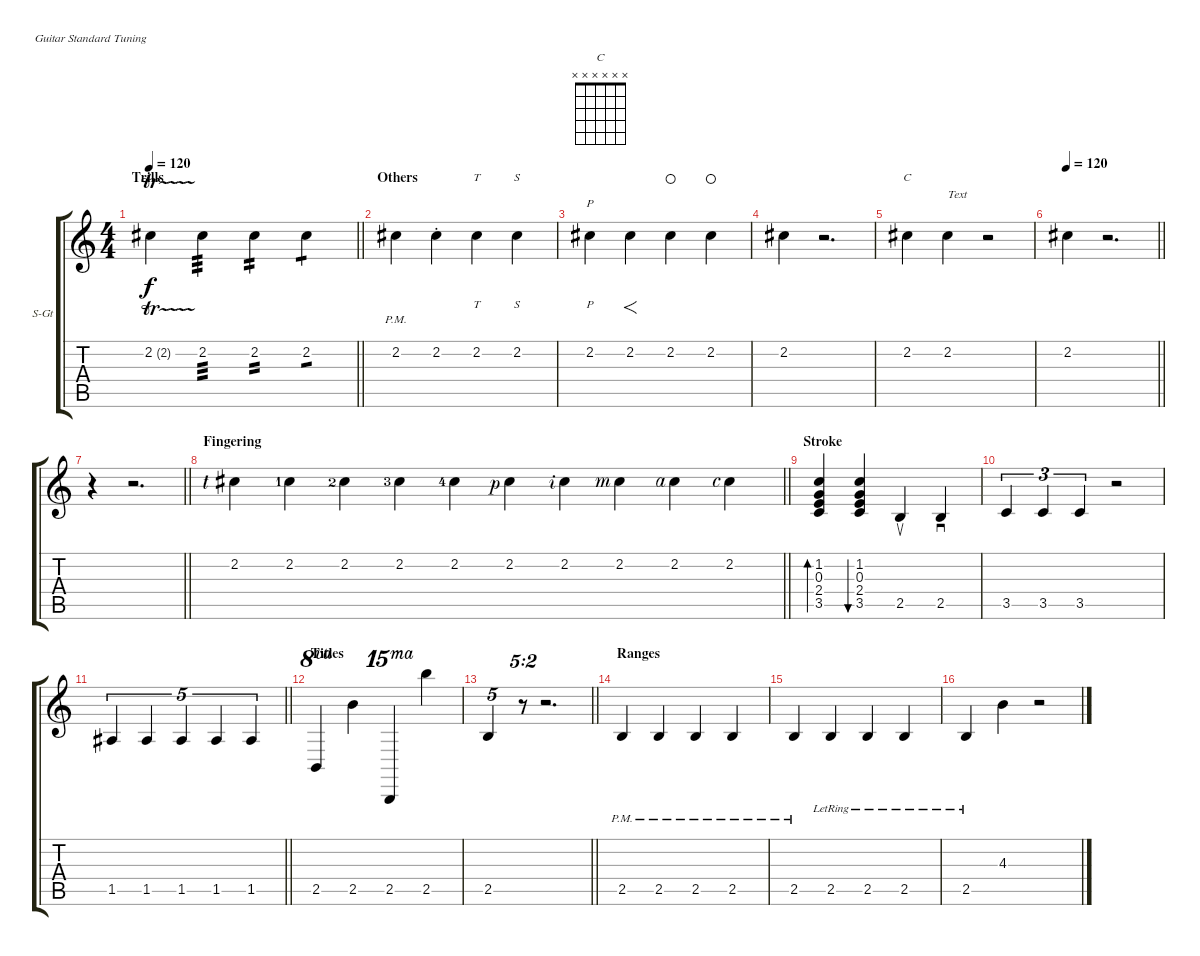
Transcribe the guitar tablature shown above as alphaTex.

\bracketExtendMode groupsimilarinstruments
\firstSystemTrackNameOrientation horizontal
\otherSystemsTrackNameOrientation horizontal
\track ("Track 1" "S-Gt") {instrument acousticguitarsteel}
\staff {score tabs}
\tuning (E4 B3 G3 D3 A2 E2)
\chord ("C" x x x x x x)
\ts (4 4)
\section ("" "Trills")
\tempo 120
\clef g2
\barLineRight lightlight
\ks c
2.2{tr (2 16)}.4{dy f} 2.2.4{tp 3} 2.2.4{tp 2} 2.2.4{tp 1} |
\section ("" "Others")
2.2{pm}.4 2.2{st}.4 2.2.4{tt} 2.2.4{s} |
2.2.4{p} 2.2.4{f} 2.2.4{waho} 2.2.4{waho} |
2.2.4 r.2{d} |
2.2.4{ch "C"} 2.2.4{txt "Text"} r.2 |
\tempo 120
\barLineRight lightlight
2.2.4 r.2{d} |
\barLineRight lightlight
r.4 r.2{d} |
\section ("" "Fingering")
\barLineRight lightlight
2.2{lf 1}.4 2.2{lf 2}.4 2.2{lf 3}.4 2.2{lf 4}.4 2.2{lf 5}.4 2.2{rf 1}.4 2.2{rf 2}.4 2.2{rf 3}.4 2.2{rf 4}.4 2.2{rf 5}.4 |
\section ("" "Stroke")
(1.2 0.3 2.4 3.5).4{bd 60} (1.2 0.3 2.4 3.5).4{bu 60} 2.5.4{su} 2.5.4{sd} |
3.5.4{tu (3 2)} 3.5.4{tu (3 2)} 3.5.4{tu (3 2)} r.2 |
\barLineRight lightlight
1.5.4{tu (5 4)} 1.5.4{tu (5 4)} 1.5.4{tu (5 4)} 1.5.4{tu (5 4)} 1.5.4{tu (5 4)} |
\section ("" "Titles")
2.5.4{ot 8va} 2.5.4{ot 8vb} 2.5.4{ot 15ma} 2.5.4{ot 15mb} |
\barLineRight lightlight
2.5.4{tu (5 4)} r.8{tu (5 2)} r.2{d} |
\section ("" "Ranges")
2.5{pm}.4 2.5{pm}.4 2.5{pm}.4 2.5{pm}.4 |
2.5{pm}.4 2.5{lr}.4 2.5{lr}.4 2.5{lr}.4 |
2.5{lr}.4 4.3.4 r.2
